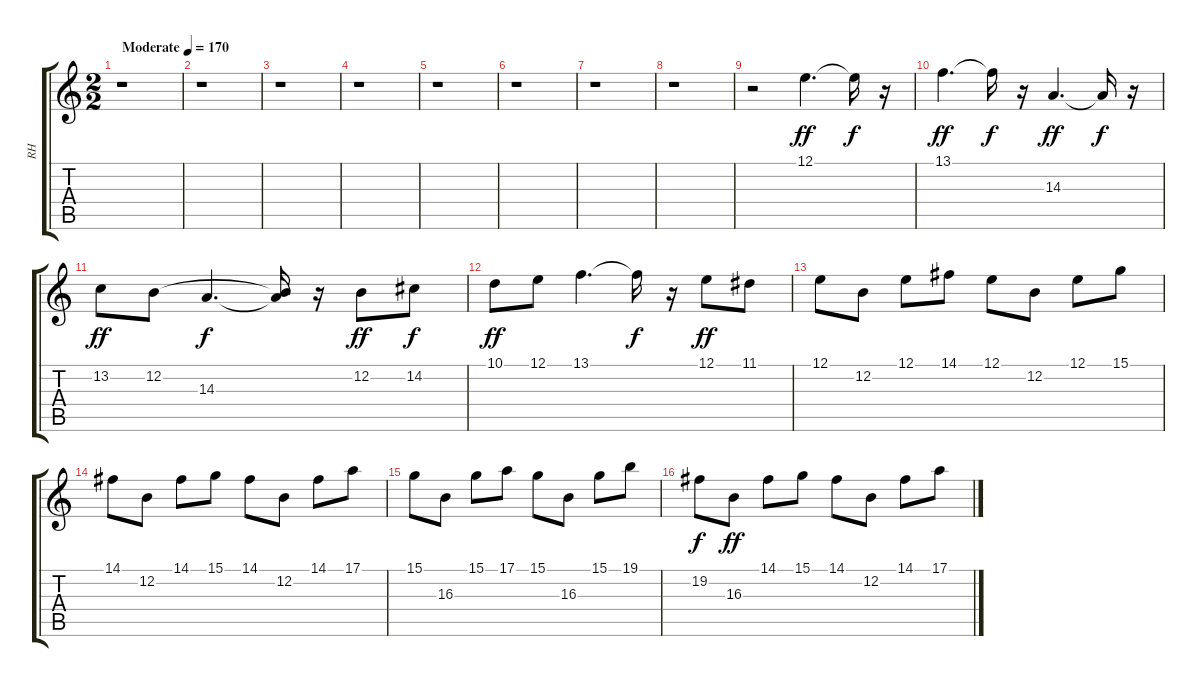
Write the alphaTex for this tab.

\track ("RH" "RH") {instrument harpsichord}
\staff {score tabs}
\tuning (E4 B3 G3 D3 A2 E2) {hide}
\ts (2 2)
\tempo (170 "Moderate")
\clef g2
\ks c
r.1{dy ff instrument harpsichord} |
r.1 |
r.1 |
r.1 |
r.1 |
r.1 |
r.1 |
r.1 |
r.2 12.1.4{d} 12.1{t}.16{dy f} r.16 |
13.1.4{d dy ff} 13.1{t}.16{dy f} r.16 14.3.4{d dy ff} 14.3{t}.16{dy f} r.16 |
13.2.8{dy ff} 12.2.8 14.3.4{d dy f} (12.2{t} 14.3{t}).16 r.16 12.2.8{dy ff} 14.2.8{dy f} |
10.1.8{dy ff} 12.1.8 13.1.4{d} 13.1{t}.16{dy f} r.16 12.1.8{dy ff} 11.1.8 |
12.1.8 12.2.8 12.1.8 14.1.8 12.1.8 12.2.8 12.1.8 15.1.8 |
14.1.8 12.2.8 14.1.8 15.1.8 14.1.8 12.2.8 14.1.8 17.1.8 |
15.1.8 16.3.8 15.1.8 17.1.8 15.1.8 16.3.8 15.1.8 19.1.8 |
19.2.8{dy f} 16.3.8{dy ff} 14.1.8 15.1.8 14.1.8 12.2.8 14.1.8 17.1.8
